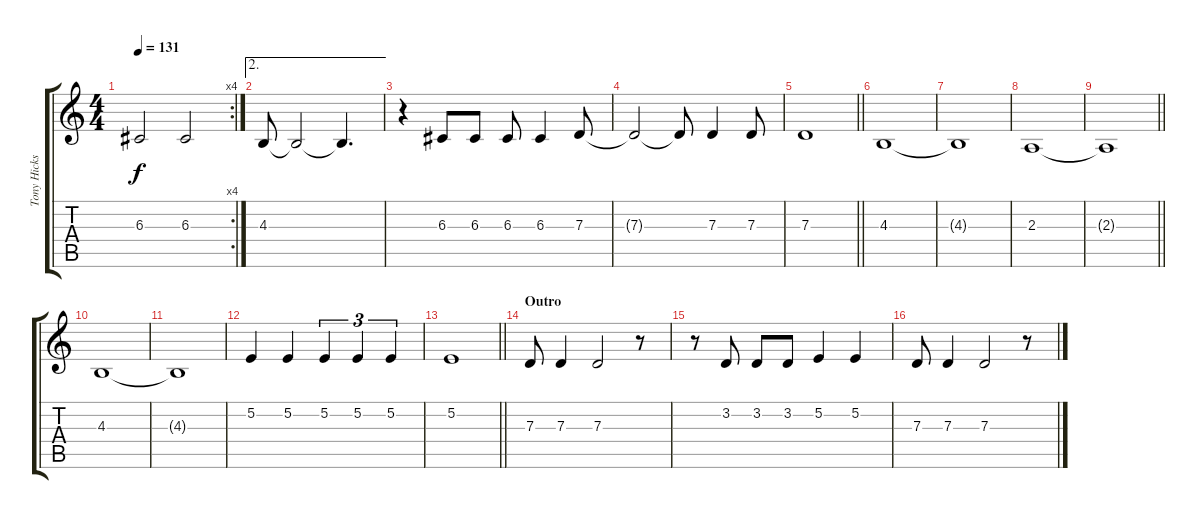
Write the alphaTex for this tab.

\track ("Tony Hicks" "Tony Hicks") {instrument lead3calliope}
\staff {score tabs}
\tuning (E4 B3 G3 D3 A2 E2) {hide}
\rc 4
\ts (4 4)
\tempo 131
\clef g2
\ks c
6.3.2{dy f} 6.3.2 |
\ae 2
4.3.8 4.3{t}.2 4.3{t}.4{d} |
r.4 6.3.8 6.3.8 6.3.8 6.3.4 7.3.8 |
7.3{t}.2 7.3{t}.8 7.3.4 7.3.8 |
\barLineRight lightlight
7.3.1 |
4.3.1 |
4.3{t}.1 |
2.3.1 |
\barLineRight lightlight
2.3{t}.1 |
4.3.1 |
4.3{t}.1 |
5.2.4 5.2.4 5.2.4{tu (3 2)} 5.2.4{tu (3 2)} 5.2.4{tu (3 2)} |
\barLineRight lightlight
5.2.1 |
\section ("" "Outro")
7.3.8 7.3.4 7.3.2 r.8 |
r.8 3.2.8 3.2.8 3.2.8 5.2.4 5.2.4 |
7.3.8 7.3.4 7.3.2 r.8
